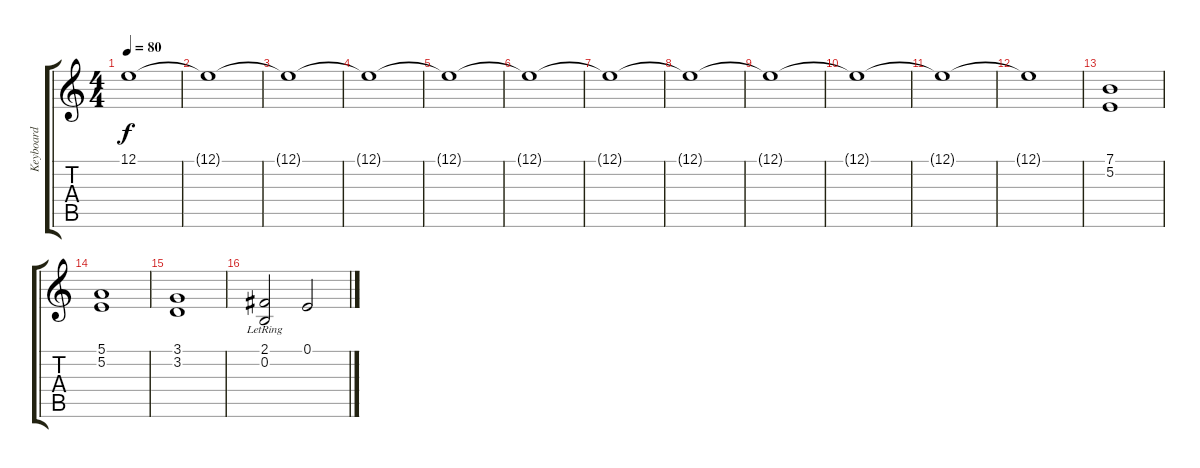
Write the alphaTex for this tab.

\track ("Keyboard" "Keyboard") {instrument reedorgan}
\staff {score tabs}
\tuning (E4 B3 G3 D3 A2 E2) {hide}
\ts (4 4)
\tempo 80
\clef g2
\ks c
12.1{t}.1{dy f} |
12.1{t}.1 |
12.1{t}.1 |
12.1{t}.1 |
12.1{t}.1 |
12.1{t}.1 |
12.1{t}.1 |
12.1{t}.1 |
12.1{t}.1 |
12.1{t}.1 |
12.1{t}.1 |
12.1{t}.1 |
(7.1 5.2).1 |
(5.1 5.2).1 |
(3.1 3.2).1 |
(2.1 0.2{lr}).2 0.1.2
